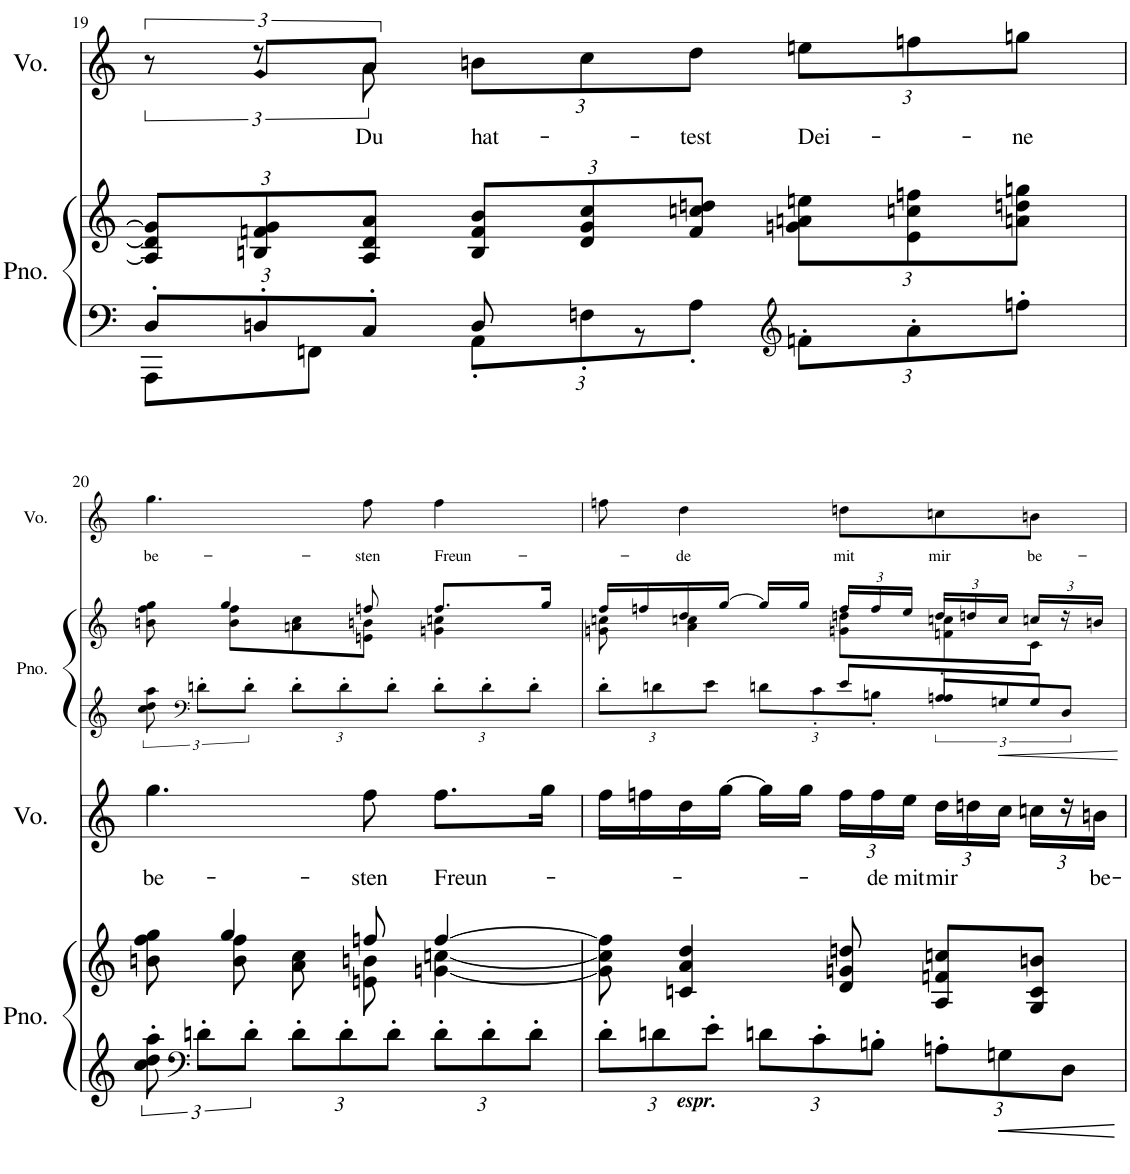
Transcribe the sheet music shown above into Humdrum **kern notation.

**kern	**kern	**kern	**text	**kern	**kern	**kern	**text
*part4	*part4	*part3	*part3	*part2	*part2	*part1	*part1
*staff6	*staff5	*staff4	*staff4	*staff3	*staff2	*staff1	*staff1
*I"Piano	*	*I"Voz	*	*I"Piano	*	*I"Voz	*
*I'Pno.	*	*I'Vo.	*	*I'Pno.	*	*I'Vo.	*
!!LO:PB:g=z
*clefF4	*clefG2	*clefG2	*	*clefF4	*clefG2	*clefG2	*
*k[]	*k[]	*k[]	*	*k[]	*k[]	*k[]	*
*M3/4	*M3/4	*M3/4	*	*M3/4	*M3/4	*M3/4	*
*Xbrackettup	*Xbrackettup	*	*	*	*	*	*
=19	=19	=19	=19	=19	=19	=19	=19
*^	*	*^	*	*	*	*	*
12D'/L	8AAA\L	12A/] 12d/] 12g/]L	12r	12ryy	.	2.r	2.r	2.r	.
12Dn'/	.	12Bn/ 12fn/ 12g/	12r	12g/L	.	.	.	.	.
.	8FFn\J	.	.	.	.	.	.	.	.
!	!	!	!	!	!LO:LY:b	!	!	!	!
12C'/J	.	12A/ 12d/ 12a/J	12a\	12a/J	Du	.	.	.	.
*	*	*	*Xbrackettup	*	*	*	*	*	*
!	!	!	!	!	!LO:LY:b	!	!	!	!
12AA'\L	8D/	12B/ 12f/ 12b/L	12bn\L	2ryy	hat-	.	.	.	.
12Fn'\	.	12d/ 12g/ 12cc/	12cc\	.	.	.	.	.	.
.	8r	.	.	.	.	.	.	.	.
!	!	!	!	!	!LO:LY:b	!	!	!	!
12A'\J	.	12f/ 12ccn/ 12ddn/J	12dd\J	.	-test	.	.	.	.
*clefG2	*	*	*	*	*	*	*	*	*
!	!	!	!	!	!LO:LY:b	!	!	!	!
12fn'\L	4ryy	12gn\ 12an\ 12een\L	12een\L	.	Dei-	.	.	.	.
12a'\	.	12e\ 12ccn\ 12ffn\	12ffn\	.	.	.	.	.	.
!	!	!	!	!	!LO:LY:b	!	!	!	!
12ffn'\J	.	12an\ 12ddn\ 12ggn\J	12ggn\J	.	-ne	.	.	.	.
*v	*v	*	*v	*v	*	*	*	*	*
!!LO:LB:g=z
=20	=20	=20	=20	=20	=20	=20	=20
*	*	*	*	*clefG2	*	*	*
*brackettup	*	*	*	*	*	*	*
*	*^	*	*	*	*	*	*
!	!	!	!	!LO:LY:b	!	!	!	!LO:LY:b
*	*	*	*	*	*	*^	*	*
12cc\' 12dd\' 12aa\'	8ryy	8bn\ 8ff\ 8gg\	4.gg\	be-	12cc\ 12dd\ 12aa\	8bn\ 8ff\ 8gg\	8ryy	4.gg\	be-
*clefF4	*	*	*	*	*clefF4	*	*	*	*
12dn'\L	.	.	.	.	12dn'\L	.	.	.	.
.	4gg/	8b\ 8ff\	.	.	.	4gg/	8b\ 8ff\L	.	.
12d'\J	.	.	.	.	12d'\J	.	.	.	.
*Xbrackettup	*	*	*	*	*Xbrackettup	*	*	*	*
12d'\L	.	8a\ 8cc\	.	.	12d'\L	.	8an\ 8cc\	.	.
12d'\	.	.	.	.	12d'\	.	.	.	.
!	!	!	!	!LO:LY:b	!	!	!	!	!LO:LY:b
.	8ffn/	8en\ 8bn\	8ff\	-sten	.	8ffn/	8en\ 8bn\J	8ff\	-sten
12d'\J	.	.	.	.	12d'\J	.	.	.	.
!	!	!	!	!LO:LY:b	!	!	!	!	!LO:LY:b
12d'\L	[4ff/	[4gn\ [4ccn\	8.ff\L	Freun-	12d'\L	8.ff/L	4gn\ 4ccn\	4ff\	Freun-
12d'\	.	.	.	.	12d'\	.	.	.	.
12d'\J	.	.	.	.	12d'\J	.	.	.	.
.	.	.	16gg\Jk	.	.	16gg/Jk	.	.	.
*	*v	*v	*	*	*	*	*	*	*
=21	=21	=21	=21	=21	=21	=21	=21	=21
*	*	*	*	*^	*	*	*	*
12d'\L	8g\] 8cc\] 8ff\]	16ff\LL	.	12d'\L	4.ryy	16ff/LL	8gn\ 8ccn\	8ffn\	.
.	.	16ffn\	.	.	.	16ffn/	.	.	.
!LO:TX:b:Bi:t=espr.	!	!	!	!	!	!	!	!	!
12dn\	.	.	.	12dn\	.	.	.	.	.
!	!	!	!	!	!	!	!	!	!LO:LY:b
.	4cn/ 4a/ 4dd/	16dd\	.	.	.	16dd/	4a\ 4ccn\	4dd\	-de
12e'\J	.	.	.	12e\J	.	.	.	.	.
.	.	[16gg\JJ	.	.	.	[16gg/JJ	.	.	.
12dn\L	.	16gg\LL]	.	12dn\L	.	16gg/LL]	.	.	.
.	.	16gg\JJ	.	.	.	16gg/JJ	.	.	.
12c'\	.	.	.	12c'\	.	.	.	.	.
*	*	*	*	*	*	*Xbrackettup	*	*	*
!	!	!	!	!	!	!	!	!	!LO:LY:b
.	8d/ 8gn/ 8ddn/	24ff\LL	.	.	8e/L	24ff/LL	8gn\ 8ddn\L	8ddn\L	mit
!	!	!	!LO:LY:b	!	!	!	!	!	!
12Bn'\J	.	24ff\	-de	12Bn'\J	.	24ff/	.	.	.
!	!	!	!LO:LY:b	!	!	!	!	!	!
.	.	24ee\JJ	mit	.	.	24ee/JJ	.	.	.
!	!	!	!LO:LY:b	!	!	!	!	!	!
*	*	*	*	*brackettup	*	*	*	*	*
!	!	!	!	!	!	!	!	!	!LO:LY:b
12An'\L	8A/ 8fn/ 8ccn/L	24dd\LL	mir	12An'/L	8A/	24dd/LL	8fn\ 8ccn\	8ccn\	mir
.	.	24ddn\	.	.	.	24ddn/	.	.	.
12Gn\	.	24cc\JJ	.	12Gn/	.	24cc/JJ	.	.	.
!	!	!	!	!	!	!	!	!	!LO:LY:b
.	8G/ 8c/ 8bn/J	24ccn\LL	.	.	8G/J	24ccn/LL	8c\J	8bn\J	be-
12D\J	.	24r	.	12D/J	.	24r	.	.	.
!	!	!	!LO:LY:b	!	!	!	!	!	!
.	.	24bn\JJ	be-	.	.	24bn/JJ	.	.	.
*	*	*	*	*v	*v	*	*	*	*
*	*	*	*	*	*v	*v	*	*
=	=	=	=	=	=	=	=
*-	*-	*-	*-	*-	*-	*-	*-
